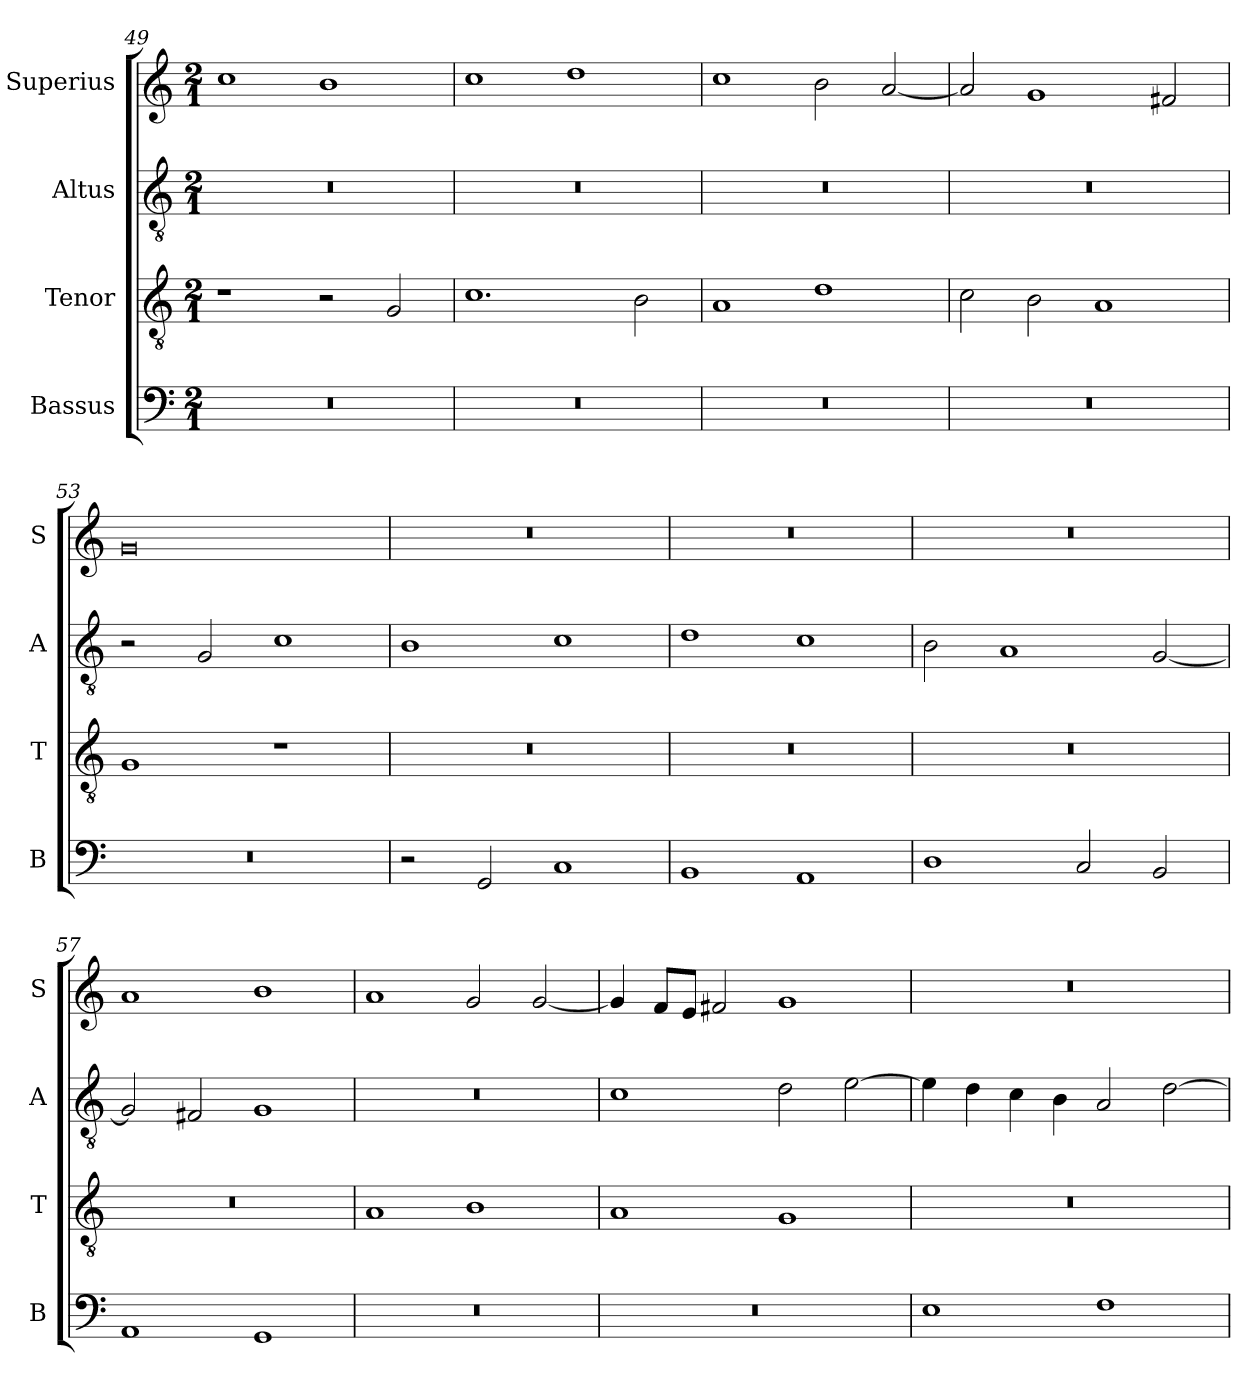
**kern	**kern	**kern	**kern
*part4	*part3	*part2	*part1
*staff4	*staff3	*staff2	*staff1
*I"Bassus	*I"Tenor	*I"Altus	*I"Superius
*I'B	*I'T	*I'A	*I'S
*clefF4	*clefGv2	*clefGv2	*clefG2
*k[]	*k[]	*k[]	*k[]
*C:	*C:	*C:	*C:
*M2/1	*M2/1	*M2/1	*M2/1
=49	=49	=49	=49
0r	1r	0r	1cc
.	2r	.	1b
.	2G	.	.
=50	=50	=50	=50
0r	1.c	0r	1cc
.	.	.	1dd
.	2B	.	.
=51	=51	=51	=51
0r	1A	0r	1cc
.	1d	.	2b
.	.	.	[2a
=52	=52	=52	=52
0r	2c	0r	2a]
.	2B	.	1g
.	1A	.	.
.	.	.	2f#X
=53	=53	=53	=53
0r	1G	2r	0g
.	.	2G	.
.	1r	1c	.
=54	=54	=54	=54
2r	0r	1B	0r
2GG	.	.	.
1C	.	1c	.
=55	=55	=55	=55
1BB	0r	1d	0r
1AA	.	1c	.
=56	=56	=56	=56
1D	0r	2B	0r
.	.	1A	.
2C	.	.	.
2BB	.	[2G	.
=57	=57	=57	=57
1AA	0r	2G]	1a
.	.	2F#X	.
1GG	.	1G	1b
=58	=58	=58	=58
0r	1A	0r	1a
.	1B	.	2g
.	.	.	[2g
=59	=59	=59	=59
0r	1A	1c	4g]
.	.	.	8fL
.	.	.	8eJ
.	.	.	2f#X
.	1G	2d	1g
.	.	[2e	.
=60	=60	=60	=60
1E	0r	4e]	0r
.	.	4d	.
.	.	4c	.
.	.	4B	.
1F	.	2A	.
.	.	[2d	.
=	=	=	=
*-	*-	*-	*-
